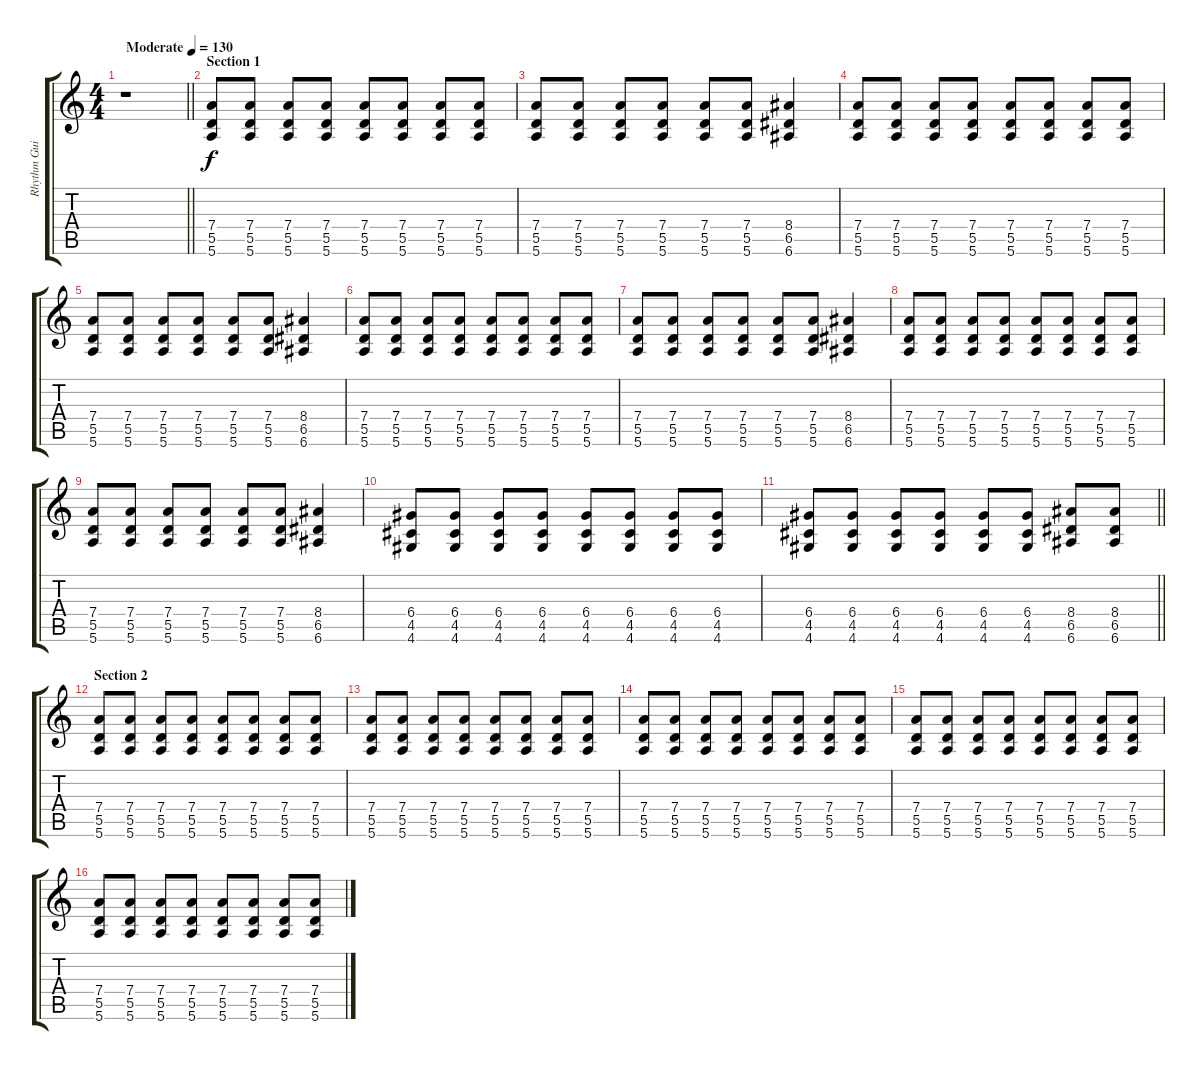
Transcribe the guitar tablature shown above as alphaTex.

\track ("Rhythm Guitar" "Rhythm Gui") {instrument distortionguitar}
\staff {score tabs}
\tuning (E4 B3 G3 D3 A2 E2) {hide}
\ts (4 4)
\tempo (130 "Moderate")
\clef g2
\barLineRight lightlight
\ks c
r.1{dy f instrument distortionguitar} |
\section ("" "Section 1")
(7.4 5.5 5.6).8 (7.4 5.5 5.6).8 (7.4 5.5 5.6).8 (7.4 5.5 5.6).8 (7.4 5.5 5.6).8 (7.4 5.5 5.6).8 (7.4 5.5 5.6).8 (7.4 5.5 5.6).8 |
(7.4 5.5 5.6).8 (7.4 5.5 5.6).8 (7.4 5.5 5.6).8 (7.4 5.5 5.6).8 (7.4 5.5 5.6).8 (7.4 5.5 5.6).8 (8.4 6.5 6.6).4 |
(7.4 5.5 5.6).8 (7.4 5.5 5.6).8 (7.4 5.5 5.6).8 (7.4 5.5 5.6).8 (7.4 5.5 5.6).8 (7.4 5.5 5.6).8 (7.4 5.5 5.6).8 (7.4 5.5 5.6).8 |
(7.4 5.5 5.6).8 (7.4 5.5 5.6).8 (7.4 5.5 5.6).8 (7.4 5.5 5.6).8 (7.4 5.5 5.6).8 (7.4 5.5 5.6).8 (8.4 6.5 6.6).4 |
(7.4 5.5 5.6).8 (7.4 5.5 5.6).8 (7.4 5.5 5.6).8 (7.4 5.5 5.6).8 (7.4 5.5 5.6).8 (7.4 5.5 5.6).8 (7.4 5.5 5.6).8 (7.4 5.5 5.6).8 |
(7.4 5.5 5.6).8 (7.4 5.5 5.6).8 (7.4 5.5 5.6).8 (7.4 5.5 5.6).8 (7.4 5.5 5.6).8 (7.4 5.5 5.6).8 (8.4 6.5 6.6).4 |
(7.4 5.5 5.6).8 (7.4 5.5 5.6).8 (7.4 5.5 5.6).8 (7.4 5.5 5.6).8 (7.4 5.5 5.6).8 (7.4 5.5 5.6).8 (7.4 5.5 5.6).8 (7.4 5.5 5.6).8 |
(7.4 5.5 5.6).8 (7.4 5.5 5.6).8 (7.4 5.5 5.6).8 (7.4 5.5 5.6).8 (7.4 5.5 5.6).8 (7.4 5.5 5.6).8 (8.4 6.5 6.6).4 |
(6.4 4.5 4.6).8 (6.4 4.5 4.6).8 (6.4 4.5 4.6).8 (6.4 4.5 4.6).8 (6.4 4.5 4.6).8 (6.4 4.5 4.6).8 (6.4 4.5 4.6).8 (6.4 4.5 4.6).8 |
\barLineRight lightlight
(6.4 4.5 4.6).8 (6.4 4.5 4.6).8 (6.4 4.5 4.6).8 (6.4 4.5 4.6).8 (6.4 4.5 4.6).8 (6.4 4.5 4.6).8 (8.4 6.5 6.6).8 (8.4 6.5 6.6).8 |
\section ("" "Section 2")
(7.4 5.5 5.6).8 (7.4 5.5 5.6).8 (7.4 5.5 5.6).8 (7.4 5.5 5.6).8 (7.4 5.5 5.6).8 (7.4 5.5 5.6).8 (7.4 5.5 5.6).8 (7.4 5.5 5.6).8 |
(7.4 5.5 5.6).8 (7.4 5.5 5.6).8 (7.4 5.5 5.6).8 (7.4 5.5 5.6).8 (7.4 5.5 5.6).8 (7.4 5.5 5.6).8 (7.4 5.5 5.6).8 (7.4 5.5 5.6).8 |
(7.4 5.5 5.6).8 (7.4 5.5 5.6).8 (7.4 5.5 5.6).8 (7.4 5.5 5.6).8 (7.4 5.5 5.6).8 (7.4 5.5 5.6).8 (7.4 5.5 5.6).8 (7.4 5.5 5.6).8 |
(7.4 5.5 5.6).8 (7.4 5.5 5.6).8 (7.4 5.5 5.6).8 (7.4 5.5 5.6).8 (7.4 5.5 5.6).8 (7.4 5.5 5.6).8 (7.4 5.5 5.6).8 (7.4 5.5 5.6).8 |
(7.4 5.5 5.6).8 (7.4 5.5 5.6).8 (7.4 5.5 5.6).8 (7.4 5.5 5.6).8 (7.4 5.5 5.6).8 (7.4 5.5 5.6).8 (7.4 5.5 5.6).8 (7.4 5.5 5.6).8
